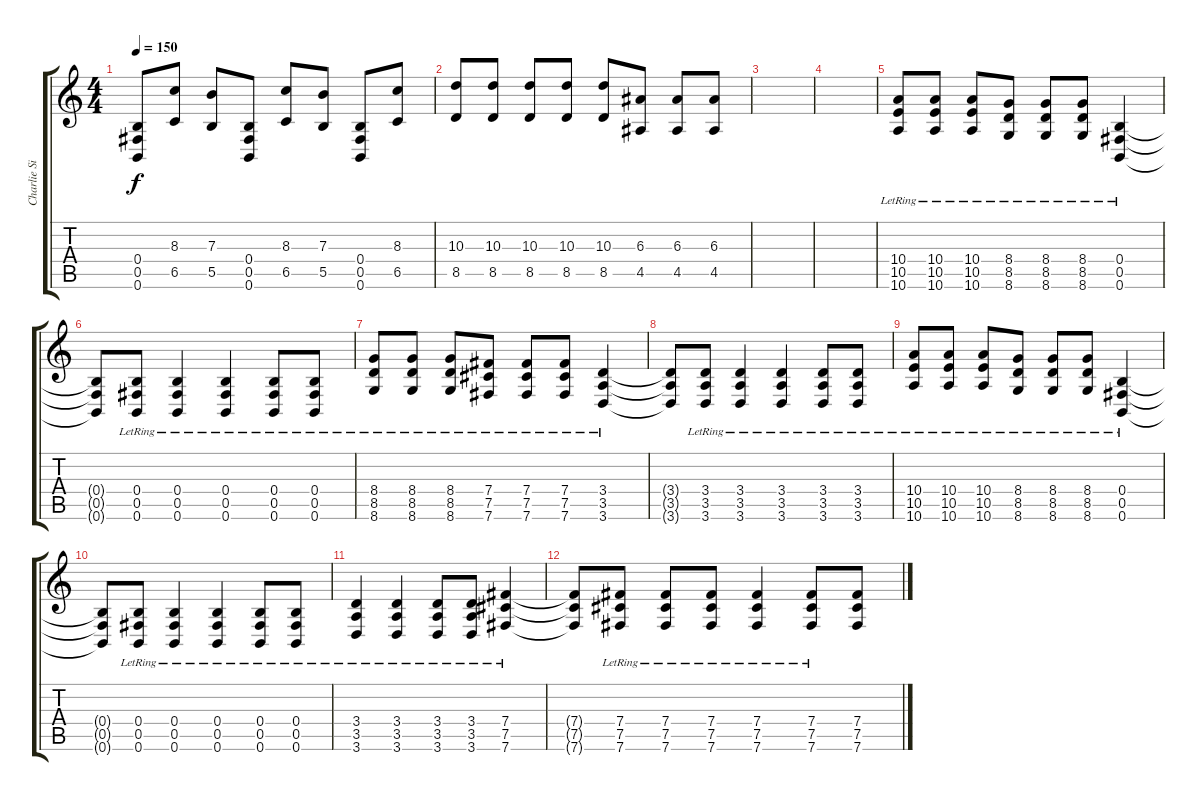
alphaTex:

\track ("Charlie Simpson Dist." "Charlie Si") {instrument distortionguitar}
\staff {score tabs}
\tuning (Db4 Ab3 E3 B2 Gb2 B1) {hide}
\ts (4 4)
\tempo 150
\clef g2
\ks c
(0.4 0.5 0.6).8{dy f} (8.3 6.5).8 (7.3 5.5).8 (0.4 0.5 0.6).8 (8.3 6.5).8 (7.3 5.5).8 (0.4 0.5 0.6).8 (8.3 6.5).8 |
(10.3 8.5).8 (10.3 8.5).8 (10.3 8.5).8 (10.3 8.5).8 (10.3 8.5).8 (6.3 4.5).8 (6.3 4.5).8 (6.3 4.5).8 |
|
|
(10.4{lr} 10.5{lr} 10.6{lr}).8 (10.4{lr} 10.5{lr} 10.6{lr}).8 (10.4{lr} 10.5{lr} 10.6{lr}).8 (8.4{lr} 8.5{lr} 8.6{lr}).8 (8.4{lr} 8.5{lr} 8.6{lr}).8 (8.4{lr} 8.5{lr} 8.6{lr}).8 (0.4{lr} 0.5{lr} 0.6{lr}).4 |
(0.4{t} 0.5{t} 0.6{t}).8 (0.4{lr} 0.5{lr} 0.6{lr}).8 (0.4{lr} 0.5{lr} 0.6{lr}).4 (0.4{lr} 0.5{lr} 0.6{lr}).4 (0.4{lr} 0.5{lr} 0.6{lr}).8 (0.4{lr} 0.5{lr} 0.6{lr}).8 |
(8.4{lr} 8.5{lr} 8.6{lr}).8 (8.4{lr} 8.5{lr} 8.6{lr}).8 (8.4{lr} 8.5{lr} 8.6{lr}).8 (7.4{lr} 7.5{lr} 7.6{lr}).8 (7.4{lr} 7.5{lr} 7.6{lr}).8 (7.4{lr} 7.5{lr} 7.6{lr}).8 (3.4{lr} 3.5{lr} 3.6{lr}).4 |
(3.4{t} 3.5{t} 3.6{t}).8 (3.4{lr} 3.5{lr} 3.6{lr}).8 (3.4{lr} 3.5{lr} 3.6{lr}).4 (3.4{lr} 3.5{lr} 3.6{lr}).4 (3.4{lr} 3.5{lr} 3.6{lr}).8 (3.4{lr} 3.5{lr} 3.6{lr}).8 |
(10.4{lr} 10.5{lr} 10.6{lr}).8 (10.4{lr} 10.5{lr} 10.6{lr}).8 (10.4{lr} 10.5{lr} 10.6{lr}).8 (8.4{lr} 8.5{lr} 8.6{lr}).8 (8.4{lr} 8.5{lr} 8.6{lr}).8 (8.4{lr} 8.5{lr} 8.6{lr}).8 (0.4{lr} 0.5{lr} 0.6{lr}).4 |
(0.4{t} 0.5{t} 0.6{t}).8 (0.4{lr} 0.5{lr} 0.6{lr}).8 (0.4{lr} 0.5{lr} 0.6{lr}).4 (0.4{lr} 0.5{lr} 0.6{lr}).4 (0.4{lr} 0.5{lr} 0.6{lr}).8 (0.4{lr} 0.5{lr} 0.6{lr}).8 |
(3.4{lr} 3.5{lr} 3.6{lr}).4 (3.4{lr} 3.5{lr} 3.6{lr}).4 (3.4{lr} 3.5{lr} 3.6{lr}).8 (3.4{lr} 3.5{lr} 3.6{lr}).8 (7.4{lr} 7.5{lr} 7.6{lr}).4 |
(7.4{t} 7.5{t} 7.6{t}).8 (7.4{lr} 7.5{lr} 7.6{lr}).8 (7.4{lr} 7.5{lr} 7.6{lr}).8 (7.4{lr} 7.5{lr} 7.6{lr}).8 (7.4{lr} 7.5{lr} 7.6{lr}).4 (7.4{lr} 7.5{lr} 7.6{lr}).8 (7.4 7.5 7.6).8
